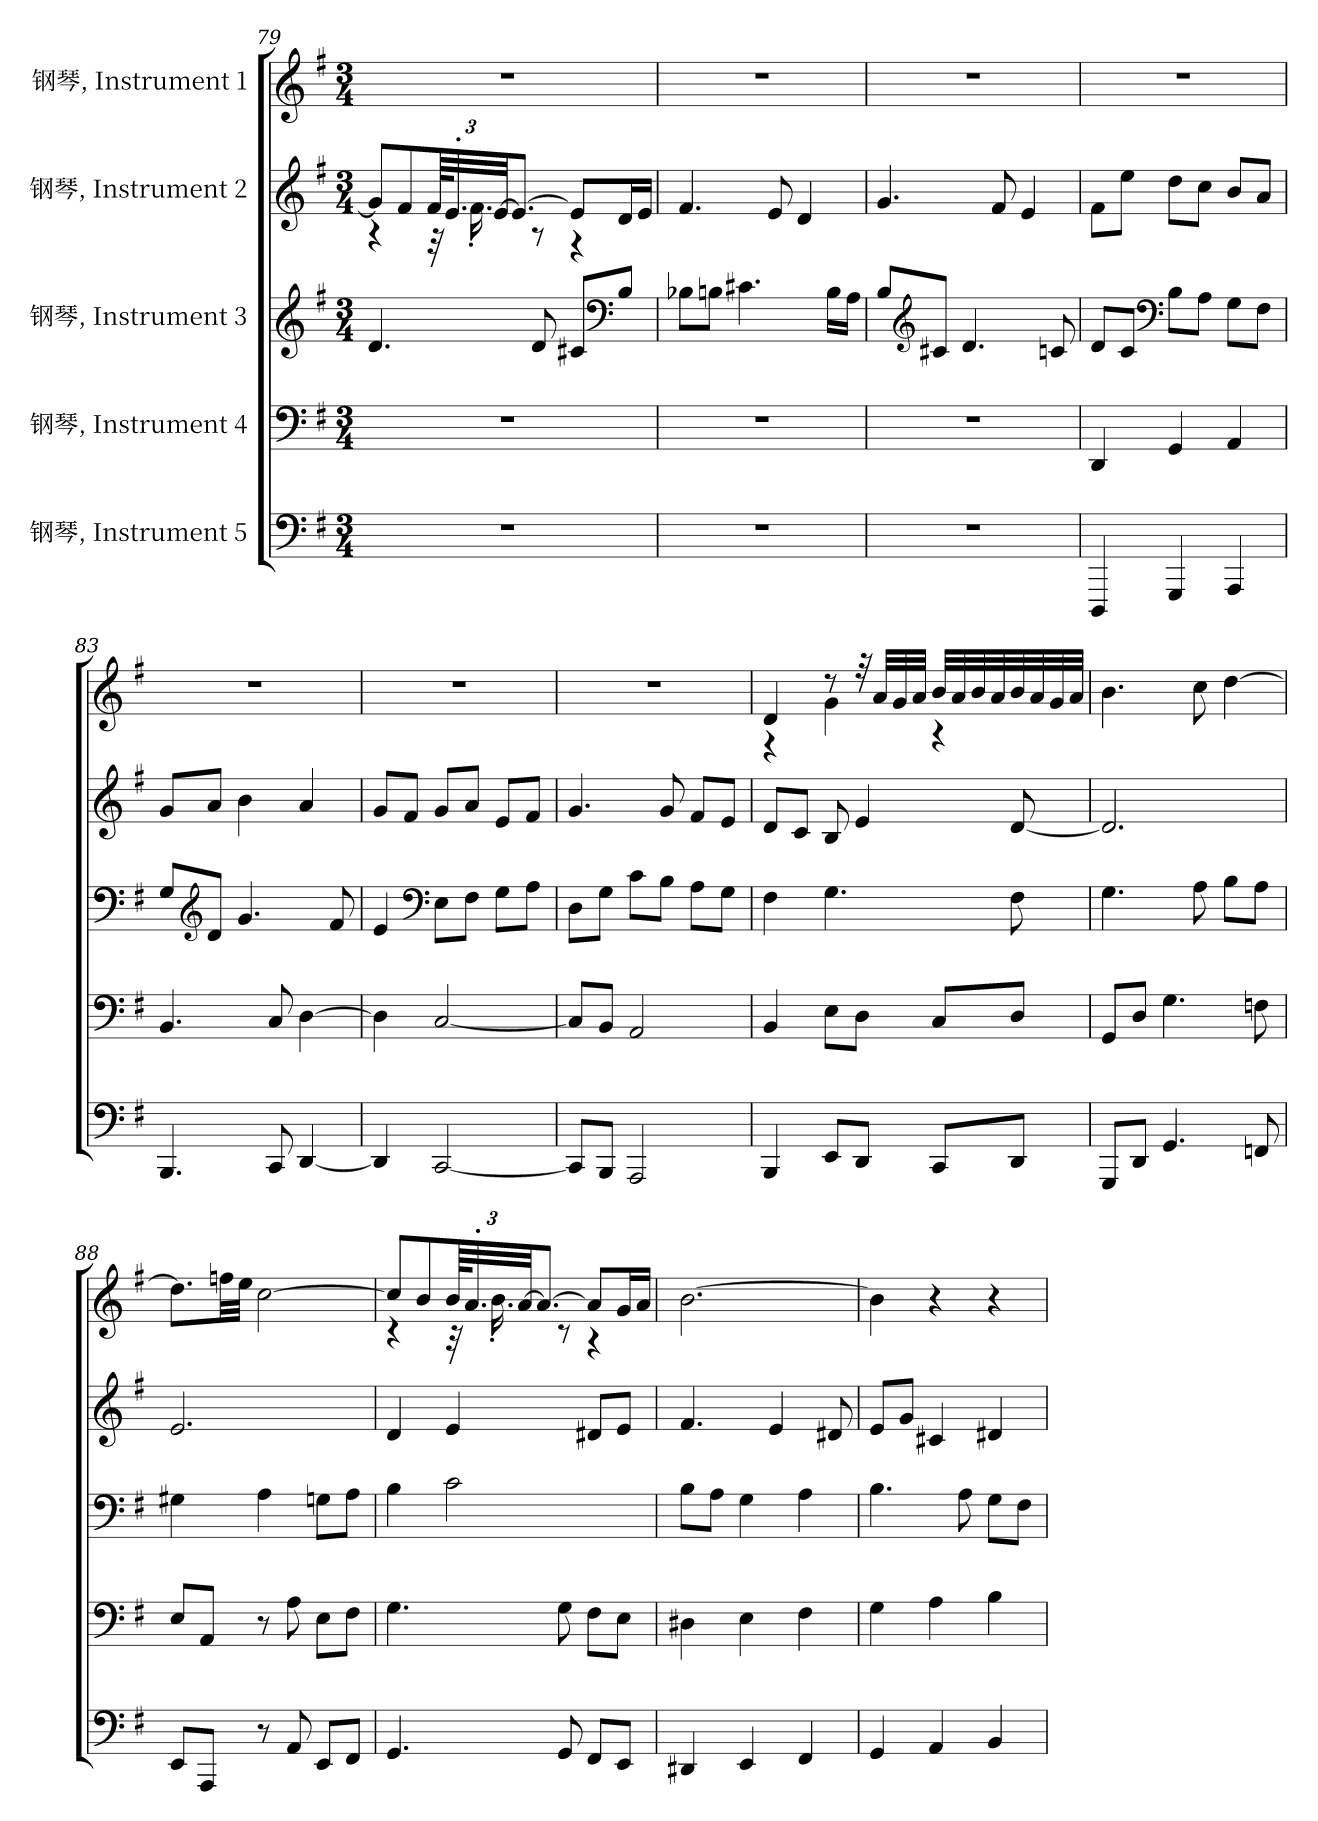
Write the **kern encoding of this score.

**kern	**kern	**kern	**kern	**kern
*part5	*part4	*part3	*part2	*part1
*staff5	*staff4	*staff3	*staff2	*staff1
*I"钢琴, Instrument 5	*I"钢琴, Instrument 4	*I"钢琴, Instrument 3	*I"钢琴, Instrument 2	*I"钢琴, Instrument 1
!!LO:PB:g=z
*clefF4	*clefF4	*clefG2	*clefG2	*clefG2
*k[f#]	*k[f#]	*k[f#]	*k[f#]	*k[f#]
*M3/4	*M3/4	*M3/4	*M3/4	*M3/4
=79	=79	=79	=79	=79
*	*	*	*^	*
2.r	2.r	4.d/	8g/L]	4r	2.r
.	.	.	8f#/	.	.
*	*	*	*Xbrackettup	*	*
.	.	.	96f#/KLL	32r	.
.	.	.	48.e'/	.	.
.	.	.	.	16.f#'\	.
.	.	.	[48e/JJ	.	.
.	.	.	8.e/J_	.	.
.	.	8d/	.	8r	.
.	.	8c#X/L	8e/L]	4r	.
*	*	*clefF4	*	*	*
.	.	8B/J	16d/L	.	.
.	.	.	16e/JJ	.	.
*	*	*	*v	*v	*
=80	=80	=80	=80	=80
2.r	2.r	8B-X\L	4.f#/	2.r
.	.	8Bn\J	.	.
.	.	4.c#X\	.	.
.	.	.	8e/	.
.	.	.	4d/	.
.	.	16B\LL	.	.
.	.	16A\JJ	.	.
=81	=81	=81	=81	=81
2.r	2.r	8B/L	4.g/	2.r
*	*	*clefG2	*	*
.	.	8c#X/J	.	.
.	.	4.d/	.	.
.	.	.	8f#/	.
.	.	.	4e/	.
.	.	8cn/	.	.
=82	=82	=82	=82	=82
4DDD/	4DD/	8d/L	8f#\L	2.r
.	.	8c/J	8ee\J	.
*	*	*clefF4	*	*
4GGG/	4GG/	8B\L	8dd\L	.
.	.	8A\J	8cc\J	.
4AAA/	4AA/	8G\L	8b/L	.
.	.	8F#\J	8a/J	.
!!LO:LB:g=z
=83	=83	=83	=83	=83
4.BBB/	4.BB/	8G/L	8g/L	2.r
*	*	*clefG2	*	*
.	.	8d/J	8a/J	.
.	.	4.g/	4b\	.
8CC/	8C/	.	.	.
[4DD/	[4D\	.	4a/	.
.	.	8f#/	.	.
=84	=84	=84	=84	=84
4DD/]	4D\]	4e/	8g/L	2.r
.	.	.	8f#/J	.
*	*	*clefF4	*	*
[2CC/	[2C/	8E\L	8g/L	.
.	.	8F#\J	8a/J	.
.	.	8G\L	8e/L	.
.	.	8A\J	8f#/J	.
=85	=85	=85	=85	=85
8CC/L]	8C/L]	8D\L	4.g/	2.r
8BBB/J	8BB/J	8G\J	.	.
2AAA/	2AA/	8c\L	.	.
.	.	8B\J	8g/	.
.	.	8A\L	8f#/L	.
.	.	8G\J	8e/J	.
=86	=86	=86	=86	=86
*	*	*	*	*^
4BBB/	4BB/	4F#\	8d/L	4d/	4r
.	.	.	8c/J	.	.
8EE/L	8E\L	4.G\	8B/	8r	4g\
8DD/J	8D\J	.	4e/	32r	.
.	.	.	.	32a/LLL	.
.	.	.	.	32g/	.
.	.	.	.	32a/JJJ	.
8CC/L	8C/L	.	.	32b/LLL	4r
.	.	.	.	32a/	.
.	.	.	.	32b/	.
.	.	.	.	32a/	.
8DD/J	8D/J	8F#\	[8d/	32b/	.
.	.	.	.	32a/	.
.	.	.	.	32g/	.
.	.	.	.	32a/JJJ	.
*	*	*	*	*v	*v
!!LO:PB:g=z
=87	=87	=87	=87	=87
8GGG/L	8GG/L	4.G\	2.d/]	4.b\
8DD/J	8D/J	.	.	.
4.GG/	4.G\	.	.	.
.	.	8A\	.	8cc\
.	.	8B\L	.	[4dd\
8FFn/	8Fn\	8A\J	.	.
=88	=88	=88	=88	=88
8EE/L	8E/L	4G#X\	2.e/	8.dd\L]
8AAA/J	8AA/J	.	.	.
.	.	.	.	32ffn\LL
.	.	.	.	32ee\JJJ
8r	8r	4A\	.	[2cc\
8AA/	8A\	.	.	.
8EE/L	8E\L	8Gn\L	.	.
8FF#/J	8F#\J	8A\J	.	.
=89	=89	=89	=89	=89
*	*	*	*	*^
4.GG/	4.G\	4B\	4d/	8cc/L]	4r
.	.	.	.	8b/	.
*	*	*	*	*Xbrackettup	*
.	.	2c\	4e/	96b/KLL	32r
.	.	.	.	48.a'/	.
.	.	.	.	.	16.b'\
.	.	.	.	[48a/JJ	.
.	.	.	.	8.a/J_	.
8GG/	8G\	.	.	.	8r
8FF#/L	8F#\L	.	8d#X/L	8a/L]	4r
8EE/J	8E\J	.	8e/J	16g/L	.
.	.	.	.	16a/JJ	.
*	*	*	*	*v	*v
=90	=90	=90	=90	=90
4DD#X/	4D#X\	8B\L	4.f#/	[2.b\
.	.	8A\J	.	.
4EE/	4E\	4G\	.	.
.	.	.	4e/	.
4FF#/	4F#\	4A\	.	.
.	.	.	8d#X/	.
=91	=91	=91	=91	=91
4GG/	4G\	4.B\	8e/L	4b\]
.	.	.	8g/J	.
4AA/	4A\	.	4c#X/	4r
.	.	8A\	.	.
4BB/	4B\	8G\L	4d#X/	4r
.	.	8F#\J	.	.
=	=	=	=	=
*-	*-	*-	*-	*-
